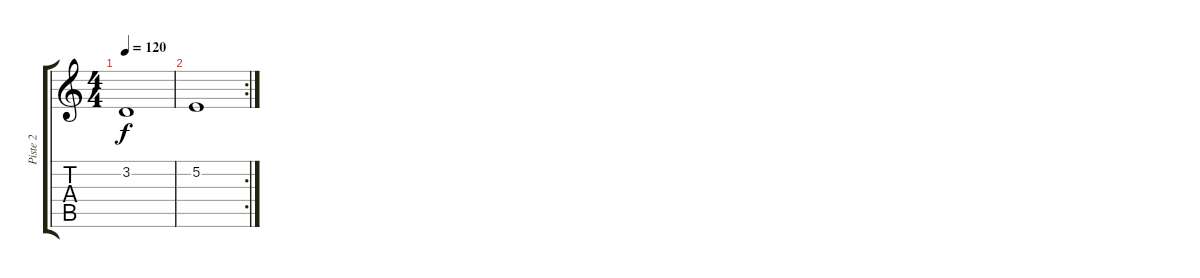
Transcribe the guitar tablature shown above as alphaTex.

\track ("Piste 2" "Piste 2") {instrument stringensemble1}
\staff {score tabs}
\tuning (E4 B3 G3 D3 A2 E2) {hide}
\ts (4 4)
\tempo 120
\clef g2
\ks c
3.2.1{dy f} |
\rc 2
5.2.1
